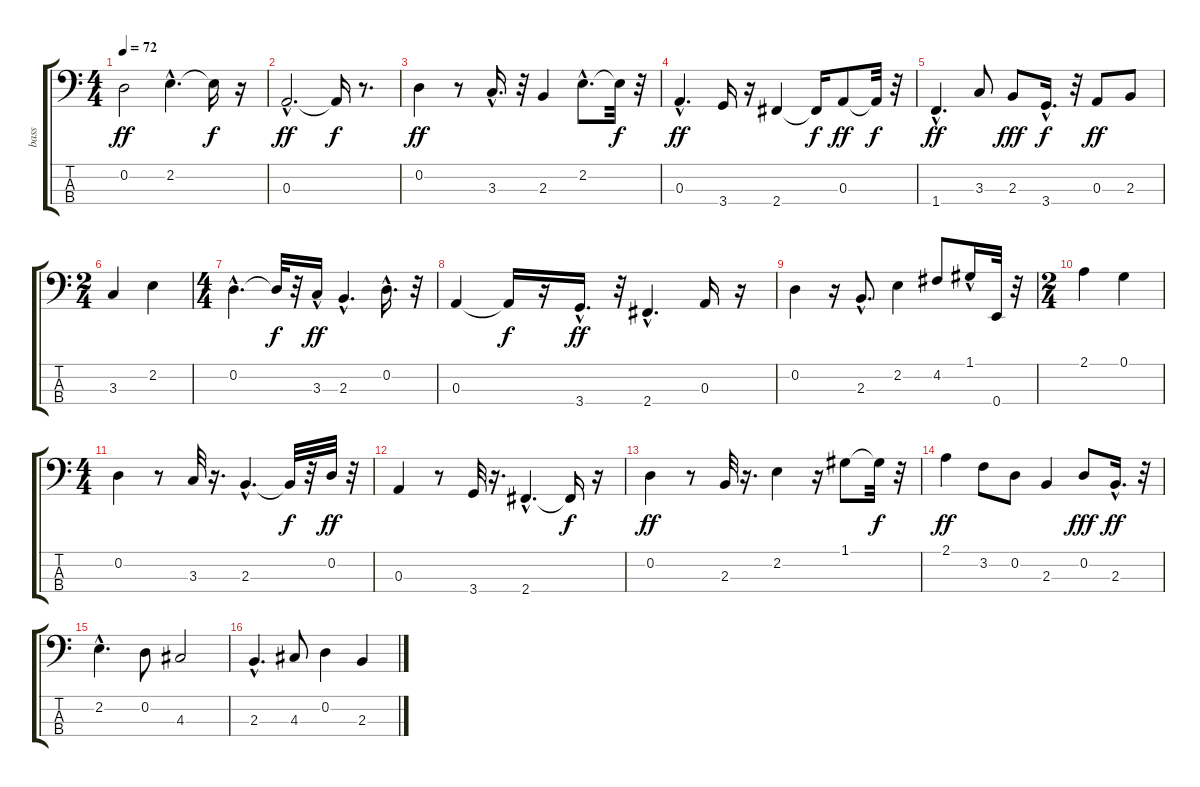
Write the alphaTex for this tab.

\track ("bass" "bass") {instrument electricbassfinger}
\staff {score tabs}
\tuning (G2 D2 A1 E1) {hide}
\ts (4 4)
\tempo 72
\clef f4
\ks c
0.2.2{dy ff} 2.2{hac}.4{d} 2.2{t}.16{dy f} r.16 |
0.3{hac}.2{d dy ff} 0.3{t}.16{dy f} r.8{d} |
0.2.4{dy ff} r.8 3.3{hac}.16{d} r.32 2.3.4 2.2{hac}.8{d} 2.2{t}.32{dy f} r.32 |
0.3{hac}.4{d dy ff} 3.4.16 r.16 2.4.4 2.4{t}.16{dy f} 0.3.8{dy ff} 0.3{t}.32{dy f} r.32 |
1.4{hac}.4{d dy ff} 3.3.8 2.3.8{dy fff} 3.4{hac}.16{d dy f} r.32 0.3.8{dy ff} 2.3.8 |
\ts (2 4)
3.3.4 2.2.4 |
\ts (4 4)
0.2{hac}.4{d} 0.2{t}.32{dy f} r.32 3.3{hac}.16{dy ff} 2.3{hac}.4{d} 0.2{hac}.16{d} r.32 |
0.3.4 0.3{t}.16{dy f} r.16 3.4{hac}.16{d dy ff} r.32 2.4{hac}.4{d} 0.3.16 r.16 |
0.2.4 r.16 2.3{hac}.8{d} 2.2.4 4.2.8 1.1{hac}.16 0.4.32 r.32 |
\ts (2 4)
2.1.4 0.1.4 |
\ts (4 4)
0.2.4 r.8 3.3.32 r.16{d} 2.3{hac}.4{d} 2.3{t}.32{dy f} r.32 0.2.32{dy ff} r.32 |
0.3.4 r.8 3.4.32 r.16{d} 2.4{hac}.4{d} 2.4{t}.16{dy f} r.16 |
0.2.4{dy ff} r.8 2.3.32 r.16{d} 2.2.4 r.16 1.1.8 1.1{t}.32{dy f} r.32 |
2.1.4{dy ff} 3.2.8 0.2.8 2.3.4 0.2.8{dy fff} 2.3{hac}.16{d dy ff} r.32 |
2.2{hac}.4{d} 0.2.8 4.3.2 |
2.3{hac}.4{d} 4.3.8 0.2.4 2.3.4
